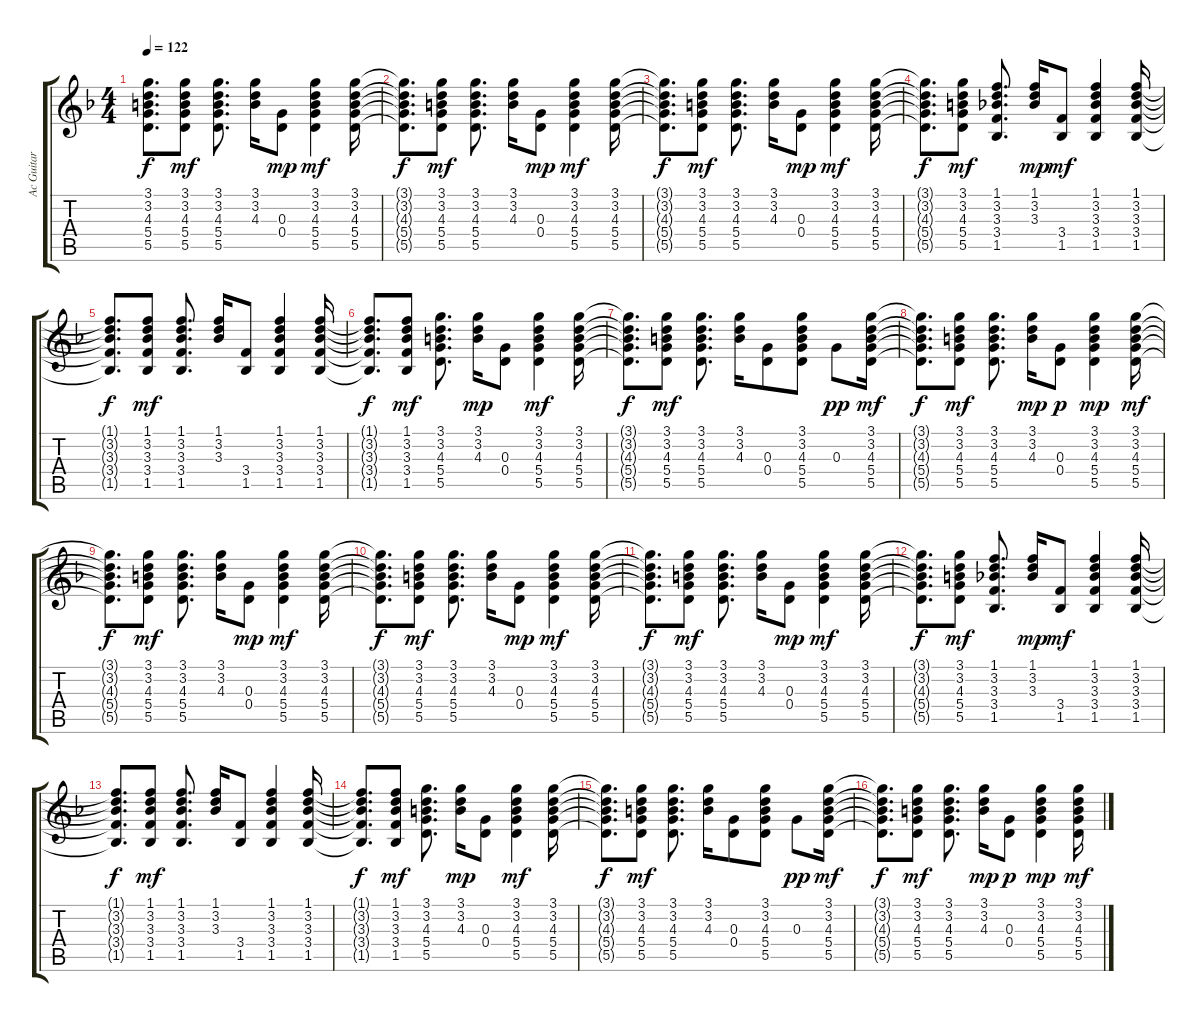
\track ("Ac Guitar" "Ac Guitar") {instrument acousticguitarnylon}
\staff {score tabs}
\tuning (E4 B3 G3 D3 A2 E2) {hide}
\ts (4 4)
\tempo 122
\clef g2
\ks f
(3.1{t} 3.2{t} 4.3{t} 5.4{t} 5.5{t}).8{d dy f} (3.1 3.2 4.3 5.4 5.5).8{dy mf} (3.1 3.2 4.3 5.4 5.5).8{d} (3.1 3.2 4.3).16 (0.3 0.4).8{dy mp} (3.1 3.2 4.3 5.4 5.5).4{dy mf} (3.1 3.2 4.3 5.4 5.5).16 |
(3.1{t} 3.2{t} 4.3{t} 5.4{t} 5.5{t}).8{d dy f} (3.1 3.2 4.3 5.4 5.5).8{dy mf} (3.1 3.2 4.3 5.4 5.5).8{d} (3.1 3.2 4.3).16 (0.3 0.4).8{dy mp} (3.1 3.2 4.3 5.4 5.5).4{dy mf} (3.1 3.2 4.3 5.4 5.5).16 |
(3.1{t} 3.2{t} 4.3{t} 5.4{t} 5.5{t}).8{d dy f} (3.1 3.2 4.3 5.4 5.5).8{dy mf} (3.1 3.2 4.3 5.4 5.5).8{d} (3.1 3.2 4.3).16 (0.3 0.4).8{dy mp} (3.1 3.2 4.3 5.4 5.5).4{dy mf} (3.1 3.2 4.3 5.4 5.5).16 |
(3.1{t} 3.2{t} 4.3{t} 5.4{t} 5.5{t}).8{d dy f} (3.1 3.2 4.3 5.4 5.5).8{dy mf} (1.1 3.2 3.3 3.4 1.5).8{d} (1.1 3.2 3.3).16{dy mp} (3.4 1.5).8{dy mf} (1.1 3.2 3.3 3.4 1.5).4 (1.1 3.2 3.3 3.4 1.5).16 |
(1.1{t} 3.2{t} 3.3{t} 3.4{t} 1.5{t}).8{d dy f} (1.1 3.2 3.3 3.4 1.5).8{dy mf} (1.1 3.2 3.3 3.4 1.5).8{d} (1.1 3.2 3.3).16 (3.4 1.5).8 (1.1 3.2 3.3 3.4 1.5).4 (1.1 3.2 3.3 3.4 1.5).16 |
(1.1{t} 3.2{t} 3.3{t} 3.4{t} 1.5{t}).8{d dy f} (1.1 3.2 3.3 3.4 1.5).8{dy mf} (3.1 3.2 4.3 5.4 5.5).8{d} (3.1 3.2 4.3).16{dy mp} (0.3 0.4).8 (3.1 3.2 4.3 5.4 5.5).4{dy mf} (3.1 3.2 4.3 5.4 5.5).16 |
(3.1{t} 3.2{t} 4.3{t} 5.4{t} 5.5{t}).8{d dy f} (3.1 3.2 4.3 5.4 5.5).8{dy mf} (3.1 3.2 4.3 5.4 5.5).8{d} (3.1 3.2 4.3).16 (0.3 0.4).8 (3.1 3.2 4.3 5.4 5.5).8 0.3.8{dy pp} (3.1 3.2 4.3 5.4 5.5).16{dy mf} |
(3.1{t} 3.2{t} 4.3{t} 5.4{t} 5.5{t}).8{d dy f} (3.1 3.2 4.3 5.4 5.5).8{dy mf} (3.1 3.2 4.3 5.4 5.5).8{d} (3.1 3.2 4.3).16{dy mp} (0.3 0.4).8{dy p} (3.1 3.2 4.3 5.4 5.5).4{dy mp} (3.1 3.2 4.3 5.4 5.5).16{dy mf} |
(3.1{t} 3.2{t} 4.3{t} 5.4{t} 5.5{t}).8{d dy f} (3.1 3.2 4.3 5.4 5.5).8{dy mf} (3.1 3.2 4.3 5.4 5.5).8{d} (3.1 3.2 4.3).16 (0.3 0.4).8{dy mp} (3.1 3.2 4.3 5.4 5.5).4{dy mf} (3.1 3.2 4.3 5.4 5.5).16 |
(3.1{t} 3.2{t} 4.3{t} 5.4{t} 5.5{t}).8{d dy f} (3.1 3.2 4.3 5.4 5.5).8{dy mf} (3.1 3.2 4.3 5.4 5.5).8{d} (3.1 3.2 4.3).16 (0.3 0.4).8{dy mp} (3.1 3.2 4.3 5.4 5.5).4{dy mf} (3.1 3.2 4.3 5.4 5.5).16 |
(3.1{t} 3.2{t} 4.3{t} 5.4{t} 5.5{t}).8{d dy f} (3.1 3.2 4.3 5.4 5.5).8{dy mf} (3.1 3.2 4.3 5.4 5.5).8{d} (3.1 3.2 4.3).16 (0.3 0.4).8{dy mp} (3.1 3.2 4.3 5.4 5.5).4{dy mf} (3.1 3.2 4.3 5.4 5.5).16 |
(3.1{t} 3.2{t} 4.3{t} 5.4{t} 5.5{t}).8{d dy f} (3.1 3.2 4.3 5.4 5.5).8{dy mf} (1.1 3.2 3.3 3.4 1.5).8{d} (1.1 3.2 3.3).16{dy mp} (3.4 1.5).8{dy mf} (1.1 3.2 3.3 3.4 1.5).4 (1.1 3.2 3.3 3.4 1.5).16 |
(1.1{t} 3.2{t} 3.3{t} 3.4{t} 1.5{t}).8{d dy f} (1.1 3.2 3.3 3.4 1.5).8{dy mf} (1.1 3.2 3.3 3.4 1.5).8{d} (1.1 3.2 3.3).16 (3.4 1.5).8 (1.1 3.2 3.3 3.4 1.5).4 (1.1 3.2 3.3 3.4 1.5).16 |
(1.1{t} 3.2{t} 3.3{t} 3.4{t} 1.5{t}).8{d dy f} (1.1 3.2 3.3 3.4 1.5).8{dy mf} (3.1 3.2 4.3 5.4 5.5).8{d} (3.1 3.2 4.3).16{dy mp} (0.3 0.4).8 (3.1 3.2 4.3 5.4 5.5).4{dy mf} (3.1 3.2 4.3 5.4 5.5).16 |
(3.1{t} 3.2{t} 4.3{t} 5.4{t} 5.5{t}).8{d dy f} (3.1 3.2 4.3 5.4 5.5).8{dy mf} (3.1 3.2 4.3 5.4 5.5).8{d} (3.1 3.2 4.3).16 (0.3 0.4).8 (3.1 3.2 4.3 5.4 5.5).8 0.3.8{dy pp} (3.1 3.2 4.3 5.4 5.5).16{dy mf} |
(3.1{t} 3.2{t} 4.3{t} 5.4{t} 5.5{t}).8{d dy f} (3.1 3.2 4.3 5.4 5.5).8{dy mf} (3.1 3.2 4.3 5.4 5.5).8{d} (3.1 3.2 4.3).16{dy mp} (0.3 0.4).8{dy p} (3.1 3.2 4.3 5.4 5.5).4{dy mp} (3.1 3.2 4.3 5.4 5.5).16{dy mf}
